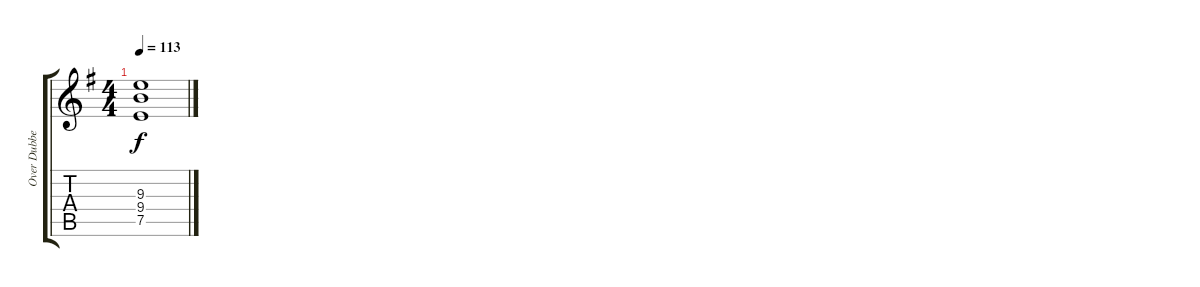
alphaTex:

\track ("Over Dubbed Guitar" "Over Dubbe") {instrument electricguitarclean}
\staff {score tabs}
\tuning (E4 B3 G3 D3 A2 E2) {hide}
\ts (4 4)
\tempo 113
\clef g2
\ks eminor
(9.3{t} 9.4{t} 7.5{t}).1{dy f}
